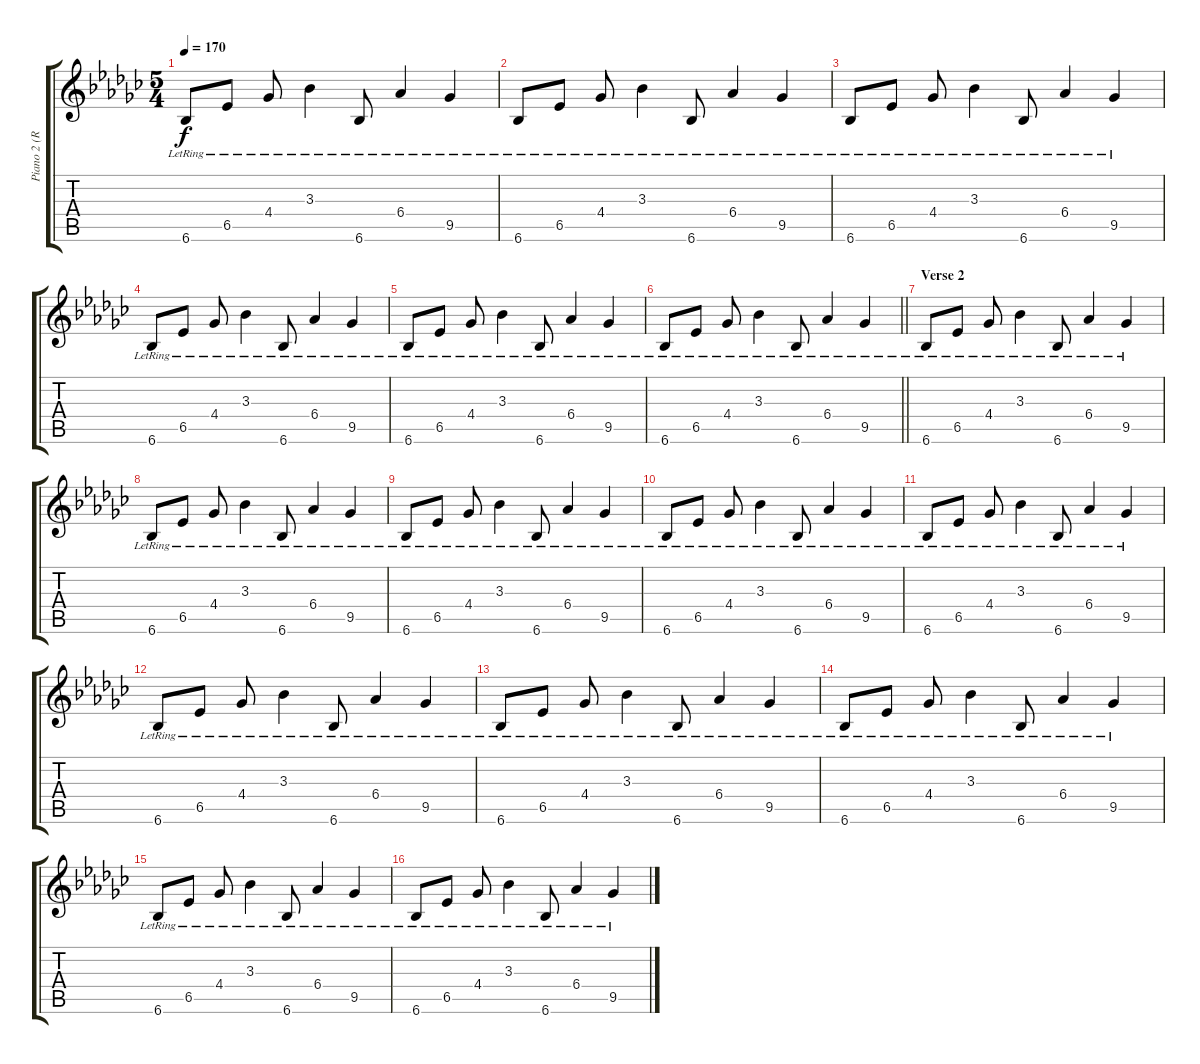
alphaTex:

\track ("Piano 2 (Right Hand)" "Piano 2 (R") {instrument harpsichord}
\staff {score tabs}
\tuning (E5 B4 G4 D4 A3 E3) {hide}
\ts (5 4)
\tempo 170
\clef g2
\ks gb
6.6{lr}.8{dy f} 6.5{lr}.8 4.4{lr}.8 3.3{lr}.4 6.6{lr}.8 6.4{lr}.4 9.5{lr}.4 |
6.6{lr}.8 6.5{lr}.8 4.4{lr}.8 3.3{lr}.4 6.6{lr}.8 6.4{lr}.4 9.5{lr}.4 |
6.6{lr}.8 6.5{lr}.8 4.4{lr}.8 3.3{lr}.4 6.6{lr}.8 6.4{lr}.4 9.5{lr}.4 |
6.6{lr}.8 6.5{lr}.8 4.4{lr}.8 3.3{lr}.4 6.6{lr}.8 6.4{lr}.4 9.5{lr}.4 |
6.6{lr}.8 6.5{lr}.8 4.4{lr}.8 3.3{lr}.4 6.6{lr}.8 6.4{lr}.4 9.5{lr}.4 |
\barLineRight lightlight
6.6{lr}.8 6.5{lr}.8 4.4{lr}.8 3.3{lr}.4 6.6{lr}.8 6.4{lr}.4 9.5{lr}.4 |
\section ("" "Verse 2")
6.6{lr}.8 6.5{lr}.8 4.4{lr}.8 3.3{lr}.4 6.6{lr}.8 6.4{lr}.4 9.5{lr}.4 |
6.6{lr}.8 6.5{lr}.8 4.4{lr}.8 3.3{lr}.4 6.6{lr}.8 6.4{lr}.4 9.5{lr}.4 |
6.6{lr}.8 6.5{lr}.8 4.4{lr}.8 3.3{lr}.4 6.6{lr}.8 6.4{lr}.4 9.5{lr}.4 |
6.6{lr}.8 6.5{lr}.8 4.4{lr}.8 3.3{lr}.4 6.6{lr}.8 6.4{lr}.4 9.5{lr}.4 |
6.6{lr}.8 6.5{lr}.8 4.4{lr}.8 3.3{lr}.4 6.6{lr}.8 6.4{lr}.4 9.5{lr}.4 |
6.6{lr}.8 6.5{lr}.8 4.4{lr}.8 3.3{lr}.4 6.6{lr}.8 6.4{lr}.4 9.5{lr}.4 |
6.6{lr}.8 6.5{lr}.8 4.4{lr}.8 3.3{lr}.4 6.6{lr}.8 6.4{lr}.4 9.5{lr}.4 |
6.6{lr}.8 6.5{lr}.8 4.4{lr}.8 3.3{lr}.4 6.6{lr}.8 6.4{lr}.4 9.5{lr}.4 |
6.6{lr}.8 6.5{lr}.8 4.4{lr}.8 3.3{lr}.4 6.6{lr}.8 6.4{lr}.4 9.5{lr}.4 |
6.6{lr}.8 6.5{lr}.8 4.4{lr}.8 3.3{lr}.4 6.6{lr}.8 6.4{lr}.4 9.5{lr}.4
